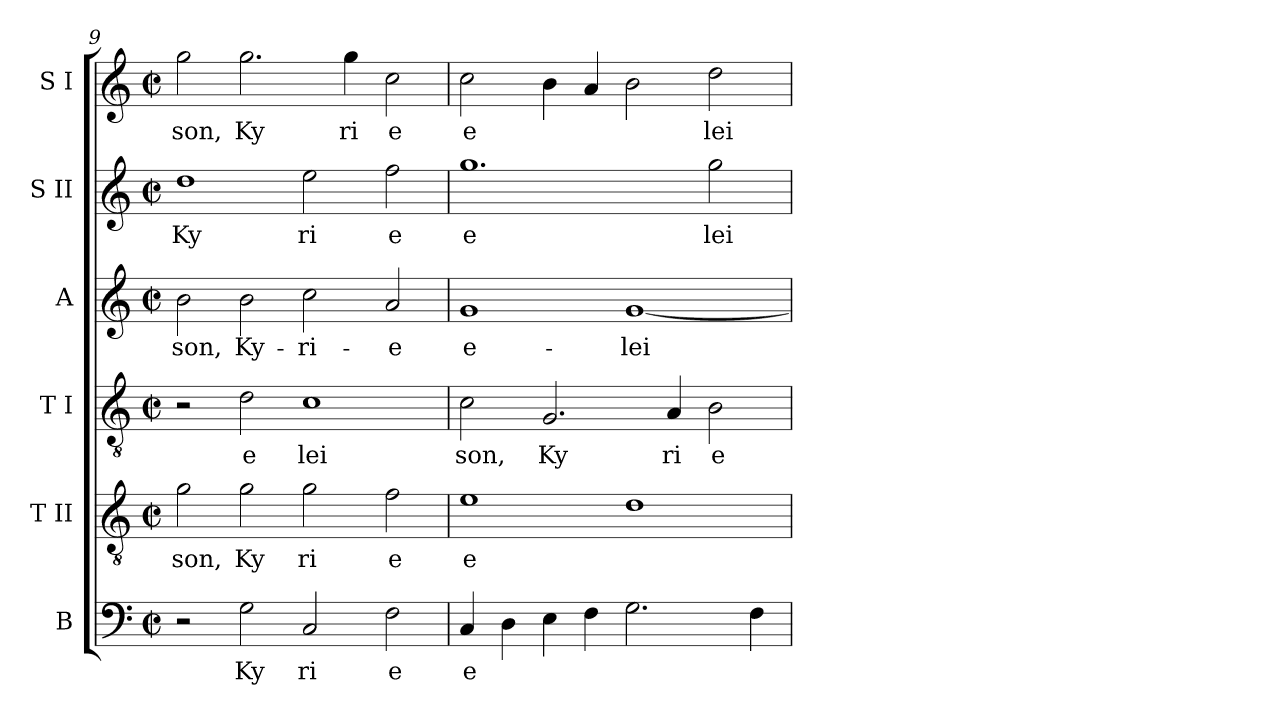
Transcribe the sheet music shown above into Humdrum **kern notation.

**kern	**text	**kern	**text	**kern	**text	**kern	**text	**kern	**text	**kern	**text
*part6	*part6	*part5	*part5	*part4	*part4	*part3	*part3	*part2	*part2	*part1	*part1
*staff6	*staff6	*staff5	*staff5	*staff4	*staff4	*staff3	*staff3	*staff2	*staff2	*staff1	*staff1
*I"B	*	*I"T II	*	*I"T I	*	*I"A	*	*I"S II	*	*I"S I	*
*I'B	*	*I'T II	*	*I'T I	*	*I'A	*	*I'S II	*	*I'S I	*
*clefF4	*	*clefGv2	*	*clefGv2	*	*clefG2	*	*clefG2	*	*clefG2	*
*k[]	*	*k[]	*	*k[]	*	*k[]	*	*k[]	*	*k[]	*
*C:	*	*C:	*	*C:	*	*C:	*	*C:	*	*C:	*
*M2/2	*	*M2/2	*	*M2/2	*	*M2/2	*	*M2/2	*	*M2/2	*
*met(c|)	*	*met(c|)	*	*met(c|)	*	*met(c|)	*	*met(c|)	*	*met(c|)	*
=9	=9	=9	=9	=9	=9	=9	=9	=9	=9	=9	=9
!	!	!	!LO:LY:b:cj	!	!	!	!LO:LY:b:cj	!	!LO:LY:b:cj	!	!LO:LY:b:cj
2r	.	2g\	son,	2r	.	2b\	-son,	1dd	Ky	2gg\	son,
!	!LO:LY:b:cj	!	!LO:LY:b:cj	!	!LO:LY:b:cj	!	!LO:LY:b:cj	!	!	!	!LO:LY:b:cj
2G\	Ky	2g\	Ky	2d\	e	2b\	Ky-	.	.	2.gg\	Ky
!	!LO:LY:b:cj	!	!LO:LY:b:cj	!	!LO:LY:b:cj	!	!LO:LY:b:cj	!	!LO:LY:b:cj	!	!
2C/	ri	2g\	ri	1c	lei	2cc\	-ri-	2ee\	ri	.	.
!	!	!	!	!	!	!	!	!	!	!	!LO:LY:b:cj
.	.	.	.	.	.	.	.	.	.	4gg\	ri
!	!LO:LY:b:cj	!	!LO:LY:b:cj	!	!	!	!LO:LY:b:cj	!	!LO:LY:b:cj	!	!LO:LY:b:cj
2F\	e	2f\	e	.	.	2a/	-e	2ff\	e	2cc\	e
=10	=10	=10	=10	=10	=10	=10	=10	=10	=10	=10	=10
!	!LO:LY:b:cj	!	!LO:LY:b:cj	!	!LO:LY:b:cj	!	!LO:LY:b:cj	!	!LO:LY:b:cj	!	!LO:LY:b:cj
4C/	e	1e	e	2c\	son,	1g	e-	1.gg	e	2cc\	e
!	!LO:LY:b:cj	!	!	!	!	!	!	!	!	!	!
4D\	.	.	.	.	.	.	.	.	.	.	.
!	!LO:LY:b:cj	!	!	!	!LO:LY:b:cj	!	!	!	!	!	!LO:LY:b:cj
4E\	.	.	.	2.G/	Ky	.	.	.	.	4b\	.
!	!LO:LY:b:cj	!	!	!	!	!	!	!	!	!	!LO:LY:b:cj
4F\	.	.	.	.	.	.	.	.	.	4a/	.
!	!LO:LY:b:cj	!	!LO:LY:b:cj	!	!	!	!LO:LY:b:cj	!	!	!	!LO:LY:b:cj
2.G\	.	1d	.	.	.	[<1g	-lei-	.	.	2b\	.
!	!	!	!	!	!LO:LY:b:cj	!	!	!	!	!	!
.	.	.	.	4A/	ri	.	.	.	.	.	.
!	!	!	!	!	!LO:LY:b:cj	!	!	!	!LO:LY:b:cj	!	!LO:LY:b:cj
.	.	.	.	2B\	e	.	.	2gg\	lei	2dd\	lei
!	!LO:LY:b:cj	!	!	!	!	!	!	!	!	!	!
4F\	.	.	.	.	.	.	.	.	.	.	.
=	=	=	=	=	=	=	=	=	=	=	=
*-	*-	*-	*-	*-	*-	*-	*-	*-	*-	*-	*-
